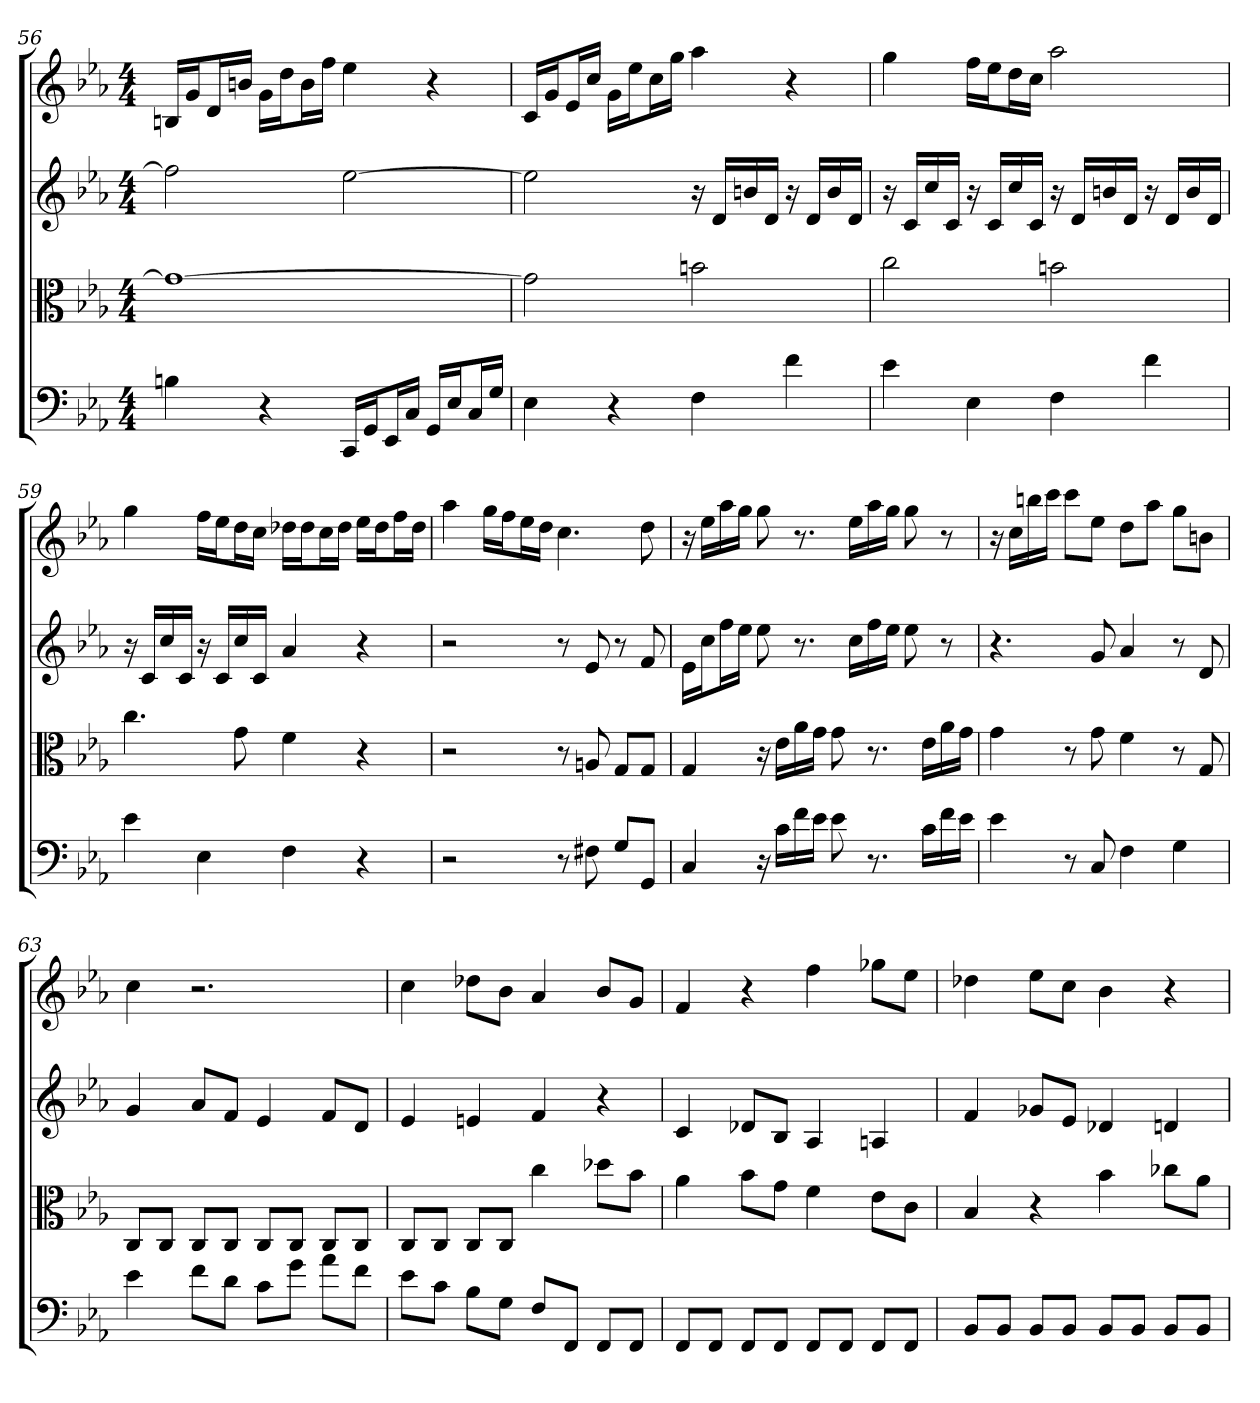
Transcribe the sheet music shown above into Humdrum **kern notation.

**kern	**kern	**kern	**kern
*part4	*part3	*part2	*part1
*staff4	*staff3	*staff2	*staff1
*clefF4	*clefC3	*	*
*k[b-e-a-]	*k[b-e-a-]	*k[b-e-a-]	*k[b-e-a-]
*E-:	*E-:	*E-:	*E-:
*M4/4	*M4/4	*M4/4	*M4/4
=56	=56	=56	=56
4Bn	1g_	2ff]	16BnLL
.	.	.	16gJ
.	.	.	16dL
.	.	.	16bnJJ
4r	.	.	16gLL
.	.	.	16ddJ
.	.	.	16bL
.	.	.	16ffJJ
16CC/LL	.	[2ee-	4ee-
16GG/J	.	.	.
16EE-/L	.	.	.
16C/JJ	.	.	.
16GG/LL	.	.	4r
16E-/J	.	.	.
16C/L	.	.	.
16G/JJ	.	.	.
=57	=57	=57	=57
4E-	2g]	2ee-]	16cLL
.	.	.	16gJ
.	.	.	16e-L
.	.	.	16ccJJ
4r	.	.	16gLL
.	.	.	16ee-J
.	.	.	16ccL
.	.	.	16ggJJ
4F	2bn	16r	4aa-
.	.	16dLL	.
.	.	16bn	.
.	.	16dJJ	.
4f	.	16r	4r
.	.	16dLL	.
.	.	16b	.
.	.	16dJJ	.
=58	=58	=58	=58
4e-	2cc	16r	4gg
.	.	16cLL	.
.	.	16cc	.
.	.	16cJJ	.
4E-	.	16r	16ffLL
.	.	16cLL	16ee-J
.	.	16cc	16ddL
.	.	16cJJ	16ccJJ
4F	2bn	16r	2aa-
.	.	16dLL	.
.	.	16bn	.
.	.	16dJJ	.
4f	.	16r	.
.	.	16dLL	.
.	.	16b	.
.	.	16dJJ	.
=59	=59	=59	=59
4e-	4.cc	16r	4gg
.	.	16cLL	.
.	.	16cc	.
.	.	16cJJ	.
4E-	.	16r	16ffLL
.	.	16cLL	16ee-J
.	8g	16cc	16ddL
.	.	16cJJ	16ccJJ
4F	4f	4a-	16dd-XLL
.	.	.	16dd-J
.	.	.	16ccL
.	.	.	16dd-JJ
4r	4r	4r	16ee-LL
.	.	.	16dd-J
.	.	.	16ffL
.	.	.	16dd-JJ
=60	=60	=60	=60
2r	2r	2r	4aa-
.	.	.	16ggLL
.	.	.	16ffJ
.	.	.	16ee-L
.	.	.	16ddJJ
8r	8r	8r	4.cc
8F#X	8An	8e-	.
8G/L	8G/L	8r	.
8GG/J	8G/J	8f	8dd
=61	=61	=61	=61
4C	4G	16e-LL	16r
.	.	16ccJ	16ee-LL
.	.	16ffL	16aa-
.	.	16ee-JJ	16ggJJ
16r	16r	8ee-	8gg
16c\LL	16e-\LL	.	.
16f\	16a-\	8.r	8.r
16e-\JJ	16g\JJ	.	.
8e-	8g	.	.
.	.	16ccLL	16ee-LL
8.r	8.r	16ff	16aa-
.	.	16ee-JJ	16ggJJ
.	.	8ee-	8gg
16c\LL	16e-\LL	.	.
16f\	16a-\	8r	8r
16e-\JJ	16g\JJ	.	.
=62	=62	=62	=62
4e-	4g	4.r	16r
.	.	.	16ccLL
.	.	.	16bbn
.	.	.	16cccJJ
8r	8r	.	8cccL
8C	8g	8g	8ee-J
4F	4f	4a-	8ddL
.	.	.	8aa-J
4G	8r	8r	8ggL
.	8G	8d	8bnJ
=63	=63	=63	=63
4e-	8C/L	4g	4cc
.	8C/J	.	.
8f\L	8C/L	8a-L	2.r
8d\J	8C/J	8fJ	.
8c\L	8C/L	4e-	.
8g\J	8C/J	.	.
8a-\L	8C/L	8fL	.
8f\J	8C/J	8dJ	.
=64	=64	=64	=64
8e-\L	8C/L	4e-	4cc
8c\J	8C/J	.	.
8B-\L	8C/L	4en	8dd-XL
8G\J	8C/J	.	8b-J
8F/L	4cc	4f	4a-
8FF/J	.	.	.
8FF/L	8dd-X\L	4r	8b-L
8FF/J	8b-\J	.	8gJ
=65	=65	=65	=65
8FF/L	4a-	4c	4f
8FF/J	.	.	.
8FF/L	8b-\L	8d-XL	4r
8FF/J	8g\J	8B-J	.
8FF/L	4f	4A-	4ff
8FF/J	.	.	.
8FF/L	8e-\L	4An	8gg-XL
8FF/J	8c\J	.	8ee-J
=66	=66	=66	=66
8BB-/L	4B-	4f	4dd-X
8BB-/J	.	.	.
8BB-/L	4r	8g-XL	8ee-L
8BB-/J	.	8e-J	8ccJ
8BB-/L	4b-	4d-X	4b-
8BB-/J	.	.	.
8BB-/L	8cc-X\L	4dn	4r
8BB-/J	8a-\J	.	.
=	=	=	=
*-	*-	*-	*-
